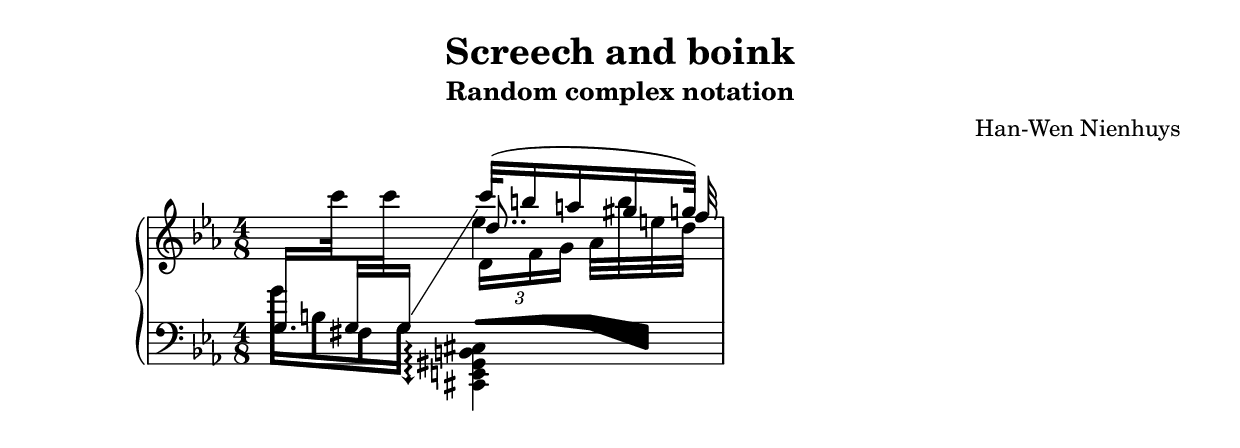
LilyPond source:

\version "2.9.16"
\header {
    title = "Screech and boink"
    subtitle = "Random complex notation"
    composer = "Han-Wen Nienhuys"
}

\score {
     \context PianoStaff <<
	\new Staff =  "up" {
	    \time 4/8
	    \key c \minor


	    << {
		\revert Stem #'direction
		\change Staff = down
		\set subdivideBeams = ##t	     
		g16.[
		    \change Staff = up
		    c'''32 	\change Staff = down
		    g32 \change Staff = up
		    c'''32	\change Staff = down
		    g16]
		\change Staff = up
		\stemUp
		\set followVoice = ##t
		c'''32([ b''16 a''16 gis''16 g''32)]  } \\
	       { s4 \times 2/3 { d'16[ f' g'] } as'32[ b''32 e'' d''] } \\
	       { s4 \autoBeamOff d''8.. f''32  } \\
	       { s4 es''4 }
	   >>
	}

	\new Staff =  "down" {
	    \clef bass
	    \key c \minor
	    \set subdivideBeams = ##f
	    \override Stem  #'french-beaming = ##t
	    \override Beam  #'thickness = #0.3
	    \override Stem  #'thickness = #4.0
	    g'16[ b16 fis16 g16]
	    << \makeClusters { 
		as16 <as b>
		<g b>
		<g cis>
	    } \\
	       {
		   \override Staff.Arpeggio  #'arpeggio-direction =#down
		   <cis, e, gis, b, cis>4\arpeggio  }
	   >>
	}
    >>
    
  \midi {
    \context {
      \Score
      tempoWholesPerMinute = #(ly:make-moment 60 8)
      }
    }



    \layout {
	ragged-right = ##t 

	\context {
	    \Staff
	    \consists Horizontal_bracket_engraver
	}
	
    }
}
